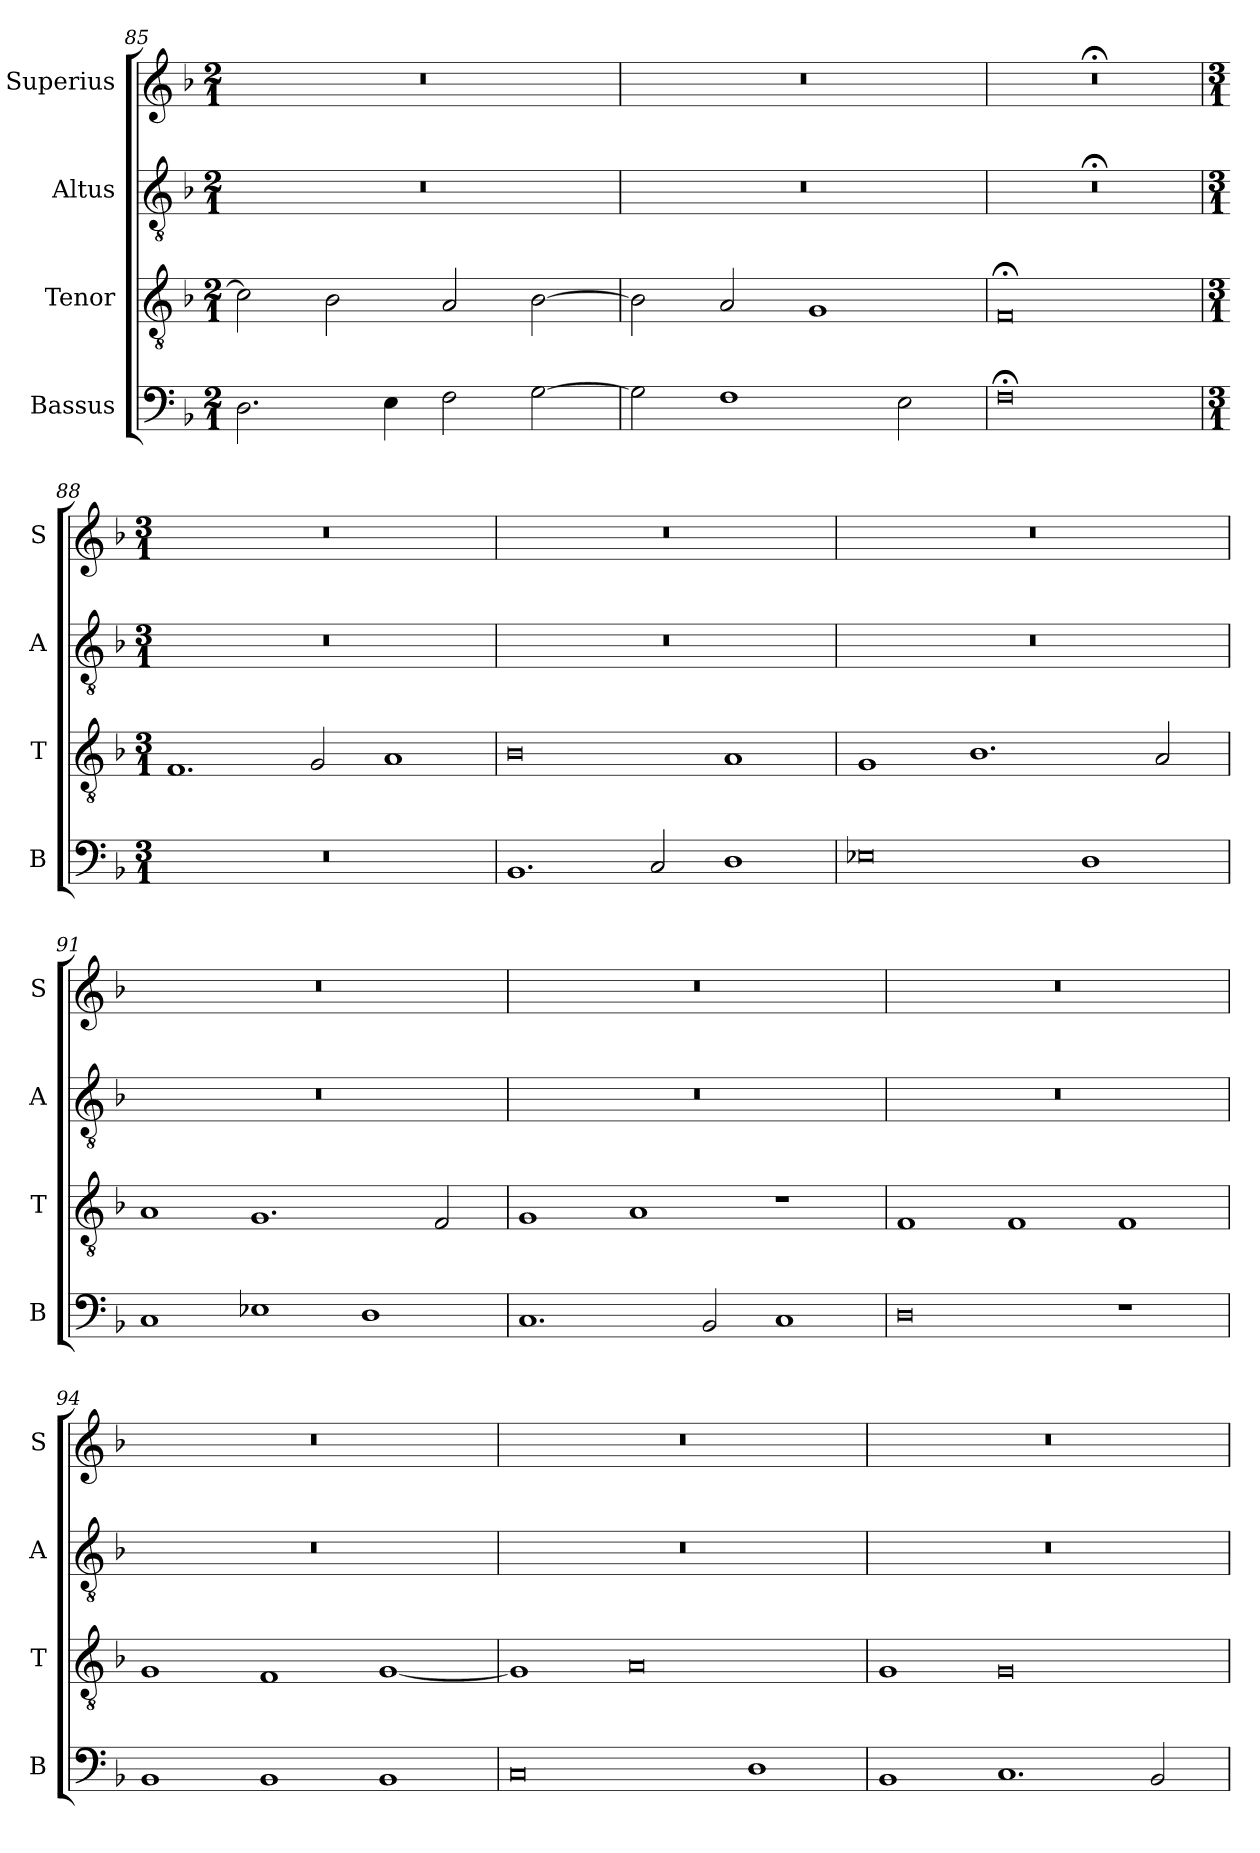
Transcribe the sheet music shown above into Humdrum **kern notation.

**kern	**kern	**kern	**kern
*part4	*part3	*part2	*part1
*staff4	*staff3	*staff2	*staff1
*I"Bassus	*I"Tenor	*I"Altus	*I"Superius
*I'B	*I'T	*I'A	*I'S
*clefF4	*clefGv2	*clefGv2	*clefG2
*k[b-]	*k[b-]	*k[b-]	*k[b-]
*M2/1	*M2/1	*M2/1	*M2/1
=85	=85	=85	=85
2.D\	2c\]	0r	0r
.	2B-\	.	.
4E\	.	.	.
2F\	2A/	.	.
[2G\	[2B-\	.	.
=86	=86	=86	=86
2G\]	2B-\]	0r	0r
1F	2A/	.	.
.	1G	.	.
2E\	.	.	.
=87	=87	=87	=87
0F;<	0F;<	0r;<	0r;<
=88	=88	=88	=88
*M3/1	*M3/1	*M3/1	*M3/1
0.r	1.F	0.r	0.r
.	2G/	.	.
.	1A	.	.
=89	=89	=89	=89
1.BB-	0B-	0.r	0.r
2C/	.	.	.
1D	1A	.	.
=90	=90	=90	=90
0E-X	1G	0.r	0.r
.	1.B-	.	.
1D	.	.	.
.	2A/	.	.
=91	=91	=91	=91
1C	1A	0.r	0.r
1E-X	1.G	.	.
1D	.	.	.
.	2F/	.	.
=92	=92	=92	=92
1.C	1G	0.r	0.r
.	1A	.	.
2BB-/	.	.	.
1C	1r	.	.
=93	=93	=93	=93
0D	1F	0.r	0.r
.	1F	.	.
1r	1F	.	.
=94	=94	=94	=94
1BB-	1G	0.r	0.r
1BB-	1F	.	.
1BB-	[1G	.	.
=95	=95	=95	=95
0C	1G]	0.r	0.r
.	0A	.	.
1D	.	.	.
=96	=96	=96	=96
1BB-	1G	0.r	0.r
1.C	0G	.	.
2BB-/	.	.	.
=	=	=	=
*-	*-	*-	*-
